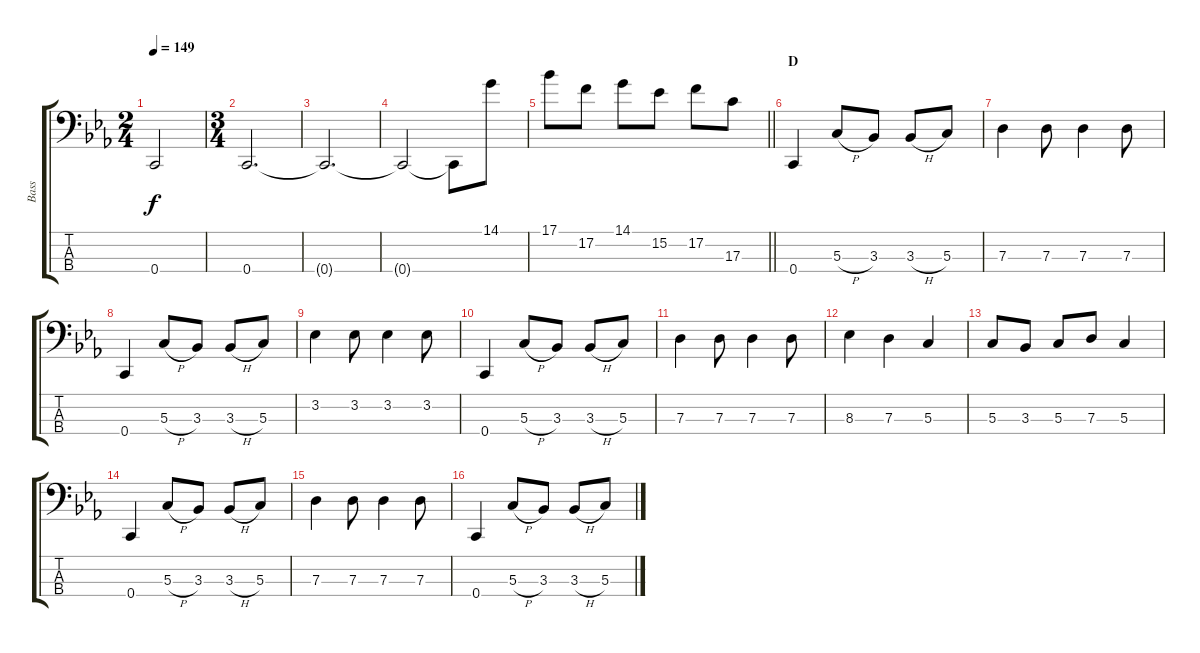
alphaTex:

\track ("Bass" "Bass") {instrument electricbasspick}
\staff {score tabs}
\tuning (F2 C2 G1 C1) {hide}
\ts (2 4)
\tempo 149
\clef f4
\ks cminor
0.4{t}.2{dy f} |
\ts (3 4)
0.4.2{d} |
0.4{t}.2{d} |
0.4{t}.2 0.4{t}.8 14.1.8 |
\barLineRight lightlight
17.1.8 17.2.8 14.1.8 15.2.8 17.2.8 17.3.8 |
\section ("" "D")
0.4.4 5.3{h}.8 3.3.8 3.3{h}.8 5.3.8 |
7.3.4 7.3.8 7.3.4 7.3.8 |
0.4.4 5.3{h}.8 3.3.8 3.3{h}.8 5.3.8 |
3.2.4 3.2.8 3.2.4 3.2.8 |
0.4.4 5.3{h}.8 3.3.8 3.3{h}.8 5.3.8 |
7.3.4 7.3.8 7.3.4 7.3.8 |
8.3.4 7.3.4 5.3.4 |
5.3.8 3.3.8 5.3.8 7.3.8 5.3.4 |
0.4.4 5.3{h}.8 3.3.8 3.3{h}.8 5.3.8 |
7.3.4 7.3.8 7.3.4 7.3.8 |
0.4.4 5.3{h}.8 3.3.8 3.3{h}.8 5.3.8
